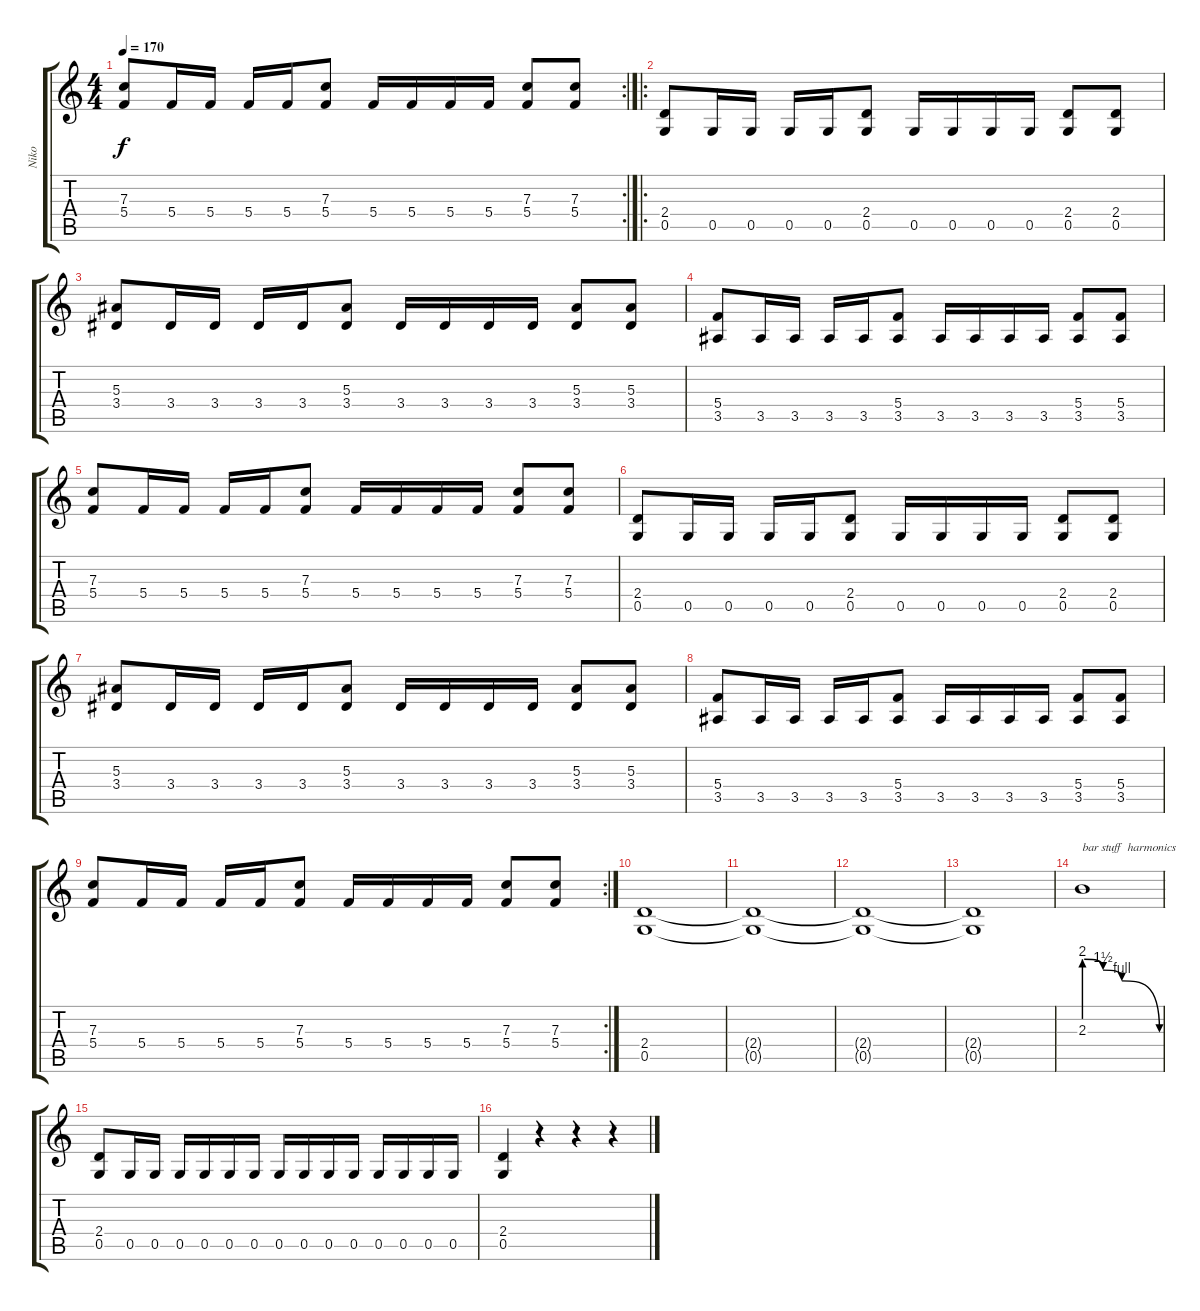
\track ("Niko" "Niko") {instrument distortionguitar}
\staff {score tabs}
\tuning (D4 A3 F3 C3 G2 D2) {hide}
\rc 2
\ts (4 4)
\tempo 170
\clef g2
\ks c
(7.3 5.4).8{dy f} 5.4.16 5.4.16 5.4.16 5.4.16 (7.3 5.4).8 5.4.16 5.4.16 5.4.16 5.4.16 (7.3 5.4).8 (7.3 5.4).8 |
\ro
(2.4 0.5).8 0.5.16 0.5.16 0.5.16 0.5.16 (2.4 0.5).8 0.5.16 0.5.16 0.5.16 0.5.16 (2.4 0.5).8 (2.4 0.5).8 |
(5.3 3.4).8 3.4.16 3.4.16 3.4.16 3.4.16 (5.3 3.4).8 3.4.16 3.4.16 3.4.16 3.4.16 (5.3 3.4).8 (5.3 3.4).8 |
(5.4 3.5).8 3.5.16 3.5.16 3.5.16 3.5.16 (5.4 3.5).8 3.5.16 3.5.16 3.5.16 3.5.16 (5.4 3.5).8 (5.4 3.5).8 |
(7.3 5.4).8 5.4.16 5.4.16 5.4.16 5.4.16 (7.3 5.4).8 5.4.16 5.4.16 5.4.16 5.4.16 (7.3 5.4).8 (7.3 5.4).8 |
(2.4 0.5).8 0.5.16 0.5.16 0.5.16 0.5.16 (2.4 0.5).8 0.5.16 0.5.16 0.5.16 0.5.16 (2.4 0.5).8 (2.4 0.5).8 |
(5.3 3.4).8 3.4.16 3.4.16 3.4.16 3.4.16 (5.3 3.4).8 3.4.16 3.4.16 3.4.16 3.4.16 (5.3 3.4).8 (5.3 3.4).8 |
(5.4 3.5).8 3.5.16 3.5.16 3.5.16 3.5.16 (5.4 3.5).8 3.5.16 3.5.16 3.5.16 3.5.16 (5.4 3.5).8 (5.4 3.5).8 |
\rc 2
(7.3 5.4).8 5.4.16 5.4.16 5.4.16 5.4.16 (7.3 5.4).8 5.4.16 5.4.16 5.4.16 5.4.16 (7.3 5.4).8 (7.3 5.4).8 |
(2.4 0.5).1 |
(2.4{t} 0.5{t}).1 |
(2.4{t} 0.5{t}).1 |
(2.4{t} 0.5{t}).1 |
2.3{be (custom 0 8 15 6 30 4 60 0)}.1{txt "bar stuff  harmonics" instrument guitarharmonics} |
(2.4 0.5).8{instrument distortionguitar} 0.5.16 0.5.16 0.5.16 0.5.16 0.5.16 0.5.16 0.5.16 0.5.16 0.5.16 0.5.16 0.5.16 0.5.16 0.5.16 0.5.16 |
(2.4 0.5).4 r.4 r.4 r.4
